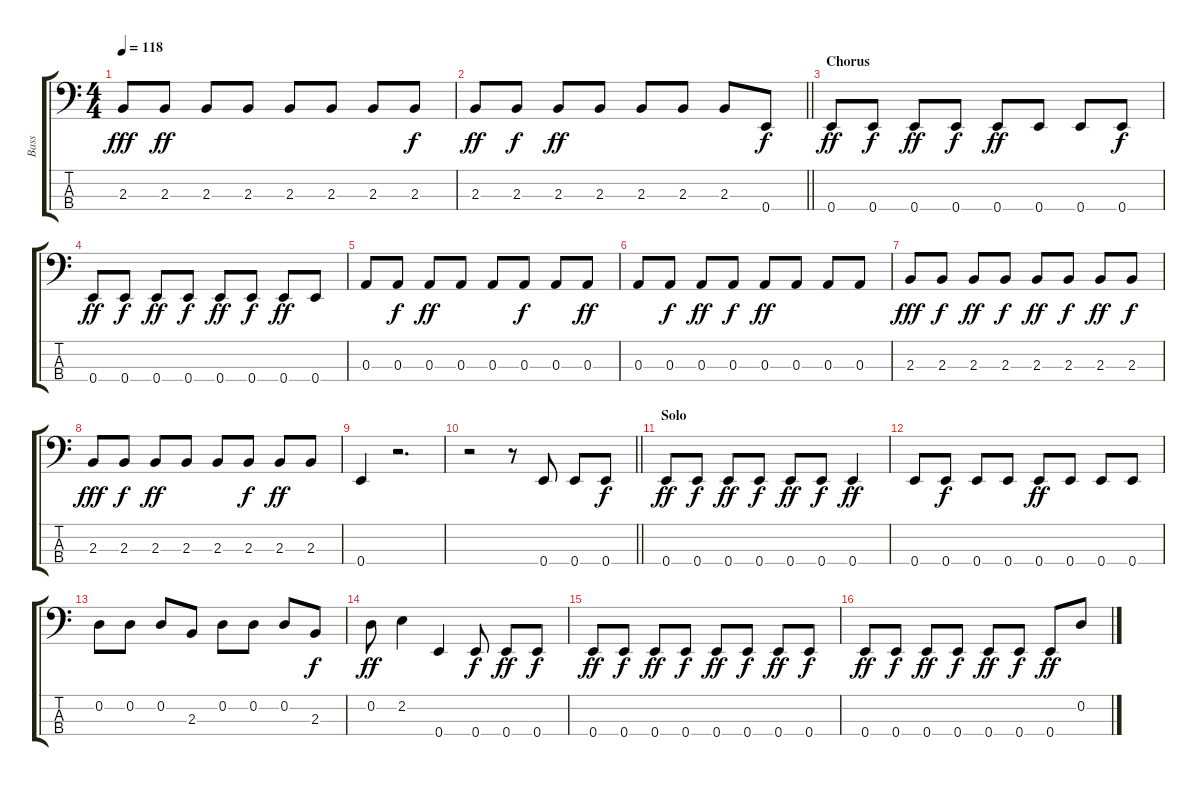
\track ("Bass" "Bass") {instrument electricbassfinger}
\staff {score tabs}
\tuning (G2 D2 A1 E1) {hide}
\ts (4 4)
\tempo 118
\clef f4
\ks c
2.3.8{dy fff} 2.3.8{dy ff} 2.3.8 2.3.8 2.3.8 2.3.8 2.3.8 2.3.8{dy f} |
\barLineRight lightlight
2.3.8{dy ff} 2.3.8{dy f} 2.3.8{dy ff} 2.3.8 2.3.8 2.3.8 2.3.8 0.4.8{dy f} |
\section ("" "Chorus")
0.4.8{dy ff} 0.4.8{dy f} 0.4.8{dy ff} 0.4.8{dy f} 0.4.8{dy ff} 0.4.8 0.4.8 0.4.8{dy f} |
0.4.8{dy ff} 0.4.8{dy f} 0.4.8{dy ff} 0.4.8{dy f} 0.4.8{dy ff} 0.4.8{dy f} 0.4.8{dy ff} 0.4.8 |
0.3.8 0.3.8{dy f} 0.3.8{dy ff} 0.3.8 0.3.8 0.3.8{dy f} 0.3.8 0.3.8{dy ff} |
0.3.8 0.3.8{dy f} 0.3.8{dy ff} 0.3.8{dy f} 0.3.8{dy ff} 0.3.8 0.3.8 0.3.8 |
2.3.8{dy fff} 2.3.8{dy f} 2.3.8{dy ff} 2.3.8{dy f} 2.3.8{dy ff} 2.3.8{dy f} 2.3.8{dy ff} 2.3.8{dy f} |
2.3.8{dy fff} 2.3.8{dy f} 2.3.8{dy ff} 2.3.8 2.3.8 2.3.8{dy f} 2.3.8{dy ff} 2.3.8 |
0.4.4 r.2{d} |
\barLineRight lightlight
r.2 r.8 0.4.8 0.4.8 0.4.8{dy f} |
\section ("" "Solo")
0.4.8{dy ff} 0.4.8{dy f} 0.4.8{dy ff} 0.4.8{dy f} 0.4.8{dy ff} 0.4.8{dy f} 0.4.4{dy ff} |
0.4.8 0.4.8{dy f} 0.4.8 0.4.8 0.4.8{dy ff} 0.4.8 0.4.8 0.4.8 |
0.2.8 0.2.8 0.2.8 2.3.8 0.2.8 0.2.8 0.2.8 2.3.8{dy f} |
0.2.8{dy ff} 2.2.4 0.4.4 0.4.8{dy f} 0.4.8{dy ff} 0.4.8{dy f} |
0.4.8{dy ff} 0.4.8{dy f} 0.4.8{dy ff} 0.4.8{dy f} 0.4.8{dy ff} 0.4.8{dy f} 0.4.8{dy ff} 0.4.8{dy f} |
0.4.8{dy ff} 0.4.8{dy f} 0.4.8{dy ff} 0.4.8{dy f} 0.4.8{dy ff} 0.4.8{dy f} 0.4.8{dy ff} 0.2.8
